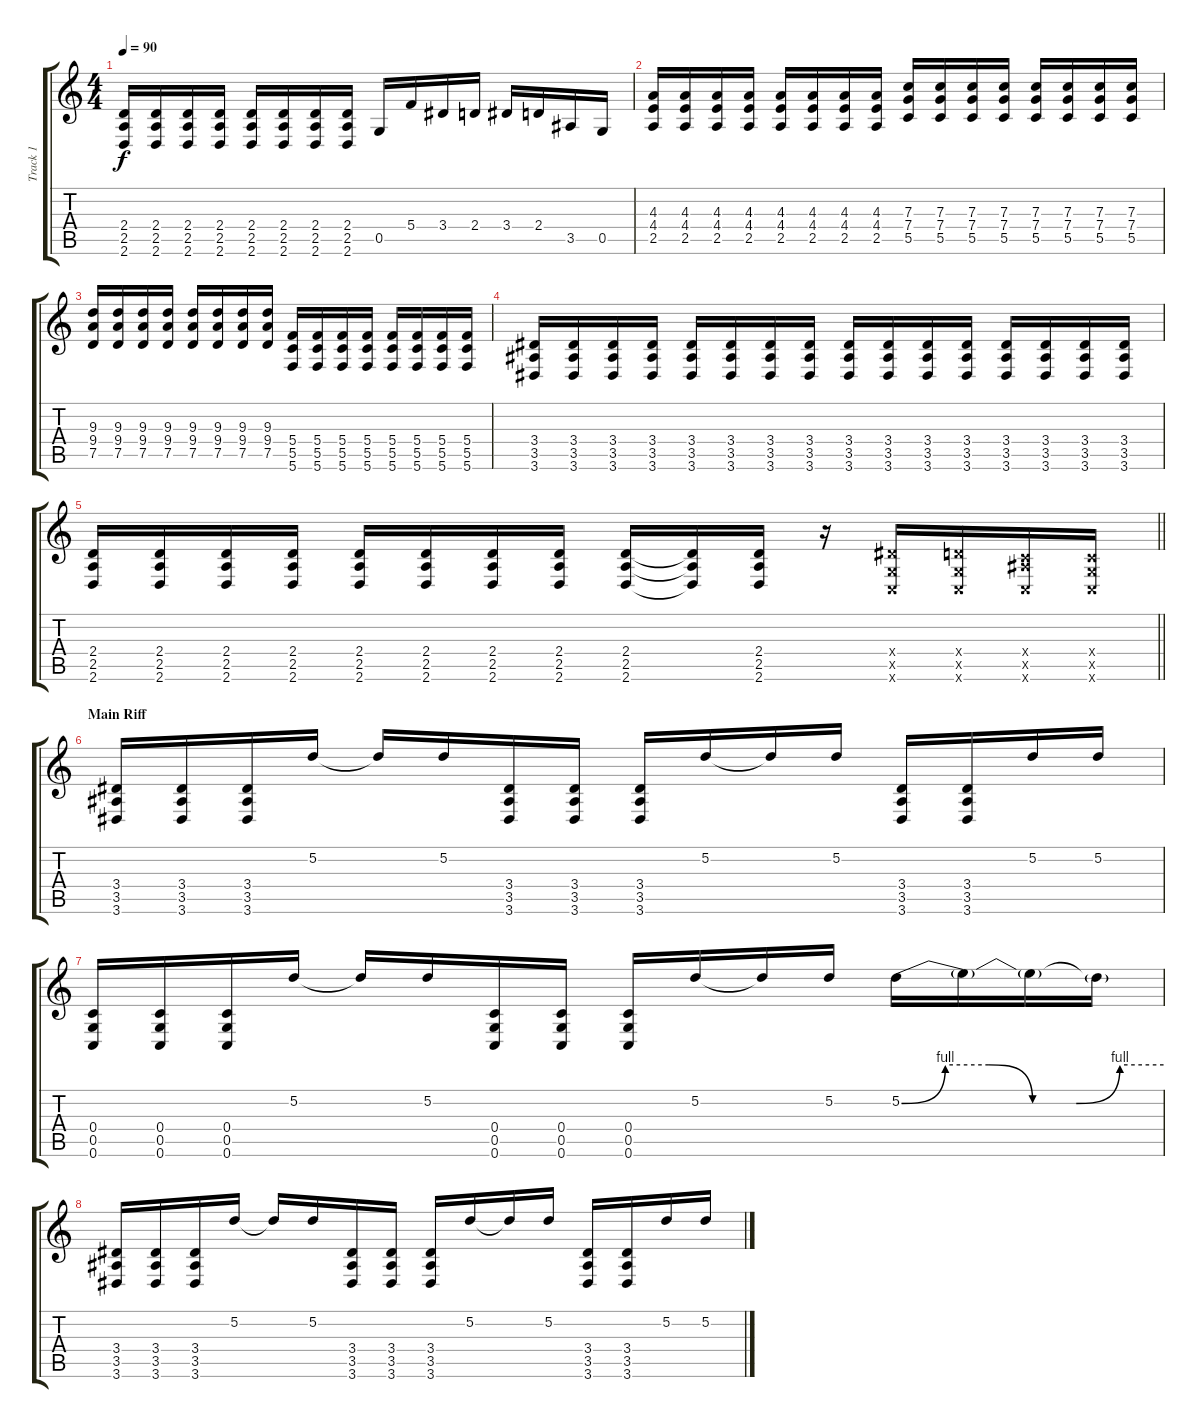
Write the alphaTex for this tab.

\track ("Track 1" "Track 1") {instrument distortionguitar}
\staff {score tabs}
\tuning (D4 A3 F3 C3 G2 C2) {hide}
\ts (4 4)
\tempo 90
\clef g2
\ks c
(2.4 2.5 2.6).16{dy f} (2.4 2.5 2.6).16 (2.4 2.5 2.6).16 (2.4 2.5 2.6).16 (2.4 2.5 2.6).16 (2.4 2.5 2.6).16 (2.4 2.5 2.6).16 (2.4 2.5 2.6).16 0.5.16 5.4.16 3.4.16 2.4.16 3.4.16 2.4.16 3.5.16 0.5.16 |
(4.3 4.4 2.5).16 (4.3 4.4 2.5).16 (4.3 4.4 2.5).16 (4.3 4.4 2.5).16 (4.3 4.4 2.5).16 (4.3 4.4 2.5).16 (4.3 4.4 2.5).16 (4.3 4.4 2.5).16 (7.3 7.4 5.5).16 (7.3 7.4 5.5).16 (7.3 7.4 5.5).16 (7.3 7.4 5.5).16 (7.3 7.4 5.5).16 (7.3 7.4 5.5).16 (7.3 7.4 5.5).16 (7.3 7.4 5.5).16 |
(9.3 9.4 7.5).16 (9.3 9.4 7.5).16 (9.3 9.4 7.5).16 (9.3 9.4 7.5).16 (9.3 9.4 7.5).16 (9.3 9.4 7.5).16 (9.3 9.4 7.5).16 (9.3 9.4 7.5).16 (5.4 5.5 5.6).16 (5.4 5.5 5.6).16 (5.4 5.5 5.6).16 (5.4 5.5 5.6).16 (5.4 5.5 5.6).16 (5.4 5.5 5.6).16 (5.4 5.5 5.6).16 (5.4 5.5 5.6).16 |
(3.4 3.5 3.6).16 (3.4 3.5 3.6).16 (3.4 3.5 3.6).16 (3.4 3.5 3.6).16 (3.4 3.5 3.6).16 (3.4 3.5 3.6).16 (3.4 3.5 3.6).16 (3.4 3.5 3.6).16 (3.4 3.5 3.6).16 (3.4 3.5 3.6).16 (3.4 3.5 3.6).16 (3.4 3.5 3.6).16 (3.4 3.5 3.6).16 (3.4 3.5 3.6).16 (3.4 3.5 3.6).16 (3.4 3.5 3.6).16 |
\barLineRight lightlight
(2.4 2.5 2.6).16 (2.4 2.5 2.6).16 (2.4 2.5 2.6).16 (2.4 2.5 2.6).16 (2.4 2.5 2.6).16 (2.4 2.5 2.6).16 (2.4 2.5 2.6).16 (2.4 2.5 2.6).16 (2.4 2.5 2.6).16 (2.4{t} 2.5{t} 2.6{t}).16 (2.4 2.5 2.6).16 r.16 (3.4{x} 0.5{x} 0.6{x}).16 (2.4{x} 0.5{x} 0.6{x}).16 (0.4{x} 3.5{x} 0.6{x}).16 (0.4{x} 0.5{x} 0.6{x}).16 |
\section ("" "Main Riff")
(3.4 3.5 3.6).16 (3.4 3.5 3.6).16 (3.4 3.5 3.6).16 5.2.16 5.2{t}.16 5.2.16 (3.4 3.5 3.6).16 (3.4 3.5 3.6).16 (3.4 3.5 3.6).16 5.2.16 5.2{t}.16 5.2.16 (3.4 3.5 3.6).16 (3.4 3.5 3.6).16 5.2.16 5.2.16 |
(0.4 0.5 0.6).16 (0.4 0.5 0.6).16 (0.4 0.5 0.6).16 5.2.16 5.2{t}.16 5.2.16 (0.4 0.5 0.6).16 (0.4 0.5 0.6).16 (0.4 0.5 0.6).16 5.2.16 5.2{t}.16 5.2.16 5.2{be (custom 0 0 10 4 20 4 30 0 40 0 50 4 60 4)}.16 5.2{t}.16 5.2{t}.16 5.2{t}.16 |
(3.4 3.5 3.6).16 (3.4 3.5 3.6).16 (3.4 3.5 3.6).16 5.2.16 5.2{t}.16 5.2.16 (3.4 3.5 3.6).16 (3.4 3.5 3.6).16 (3.4 3.5 3.6).16 5.2.16 5.2{t}.16 5.2.16 (3.4 3.5 3.6).16 (3.4 3.5 3.6).16 5.2.16 5.2.16
